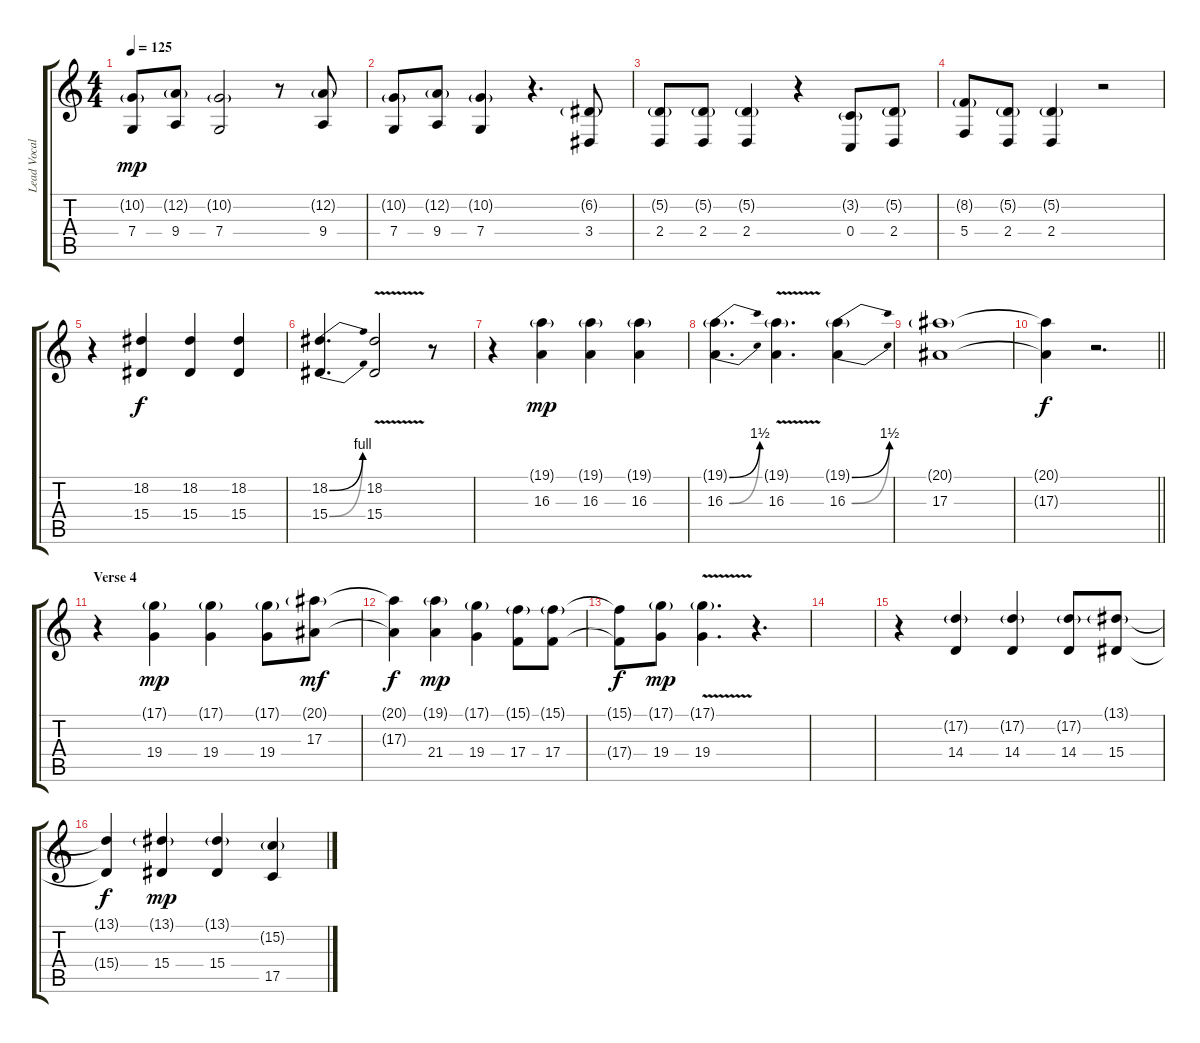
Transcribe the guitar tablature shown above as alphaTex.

\track ("Lead Vocals" "Lead Vocal") {instrument lead2sawtooth}
\staff {score tabs}
\tuning (D4 A3 F3 C3 G2 D2) {hide}
\ts (4 4)
\tempo 125
\clef g2
\ks c
(10.2{g} 7.4).8{dy mp} (12.2{g} 9.4).8 (10.2{g} 7.4).2 r.8 (12.2{g} 9.4).8 |
(10.2{g} 7.4).8 (12.2{g} 9.4).8 (10.2{g} 7.4).4 r.4{d} (6.2{g} 3.4).8 |
(5.2{g} 2.4).8 (5.2{g} 2.4).8 (5.2{g} 2.4).4 r.4 (3.2{g} 0.4).8 (5.2{g} 2.4).8 |
(8.2{g} 5.4).8 (5.2{g} 2.4).8 (5.2{g} 2.4).4 r.2 |
r.4 (18.2 15.4).4{dy f} (18.2 15.4).4 (18.2 15.4).4 |
(18.2{be (bend 0 0 60 4)} 15.4{be (bend 0 0 60 4)}).4{d} (18.2 15.4{v}).2 r.8 |
r.4 (19.1{g} 16.3).4{dy mp} (19.1{g} 16.3).4 (19.1{g} 16.3).4 |
(19.1{be (bend 0 0 60 6) g} 16.3{be (bend 0 0 60 6)}).4{d} (19.1{g} 16.3{v}).4{d} (19.1{be (bend 0 0 60 6) g} 16.3{be (bend 0 0 60 6)}).4 |
(20.1{g} 17.3).1 |
\barLineRight lightlight
(20.1{t} 17.3{t}).4{dy f} r.2{d} |
\section ("" "Verse 4")
r.4 (17.1{g} 19.4).4{dy mp} (17.1{g} 19.4).4 (17.1{g} 19.4).8 (20.1{g} 17.3).8{dy mf} |
(20.1{t} 17.3{t}).4{dy f} (19.1{g} 21.4).4{dy mp} (17.1{g} 19.4).4 (15.1{g} 17.4).8 (15.1{g} 17.4).8 |
(15.1{t} 17.4{t}).8{dy f} (17.1{g} 19.4).8{dy mp} (17.1{v g} 19.4{v}).4{d} r.4{d} |
|
r.4 (17.2{g} 14.4).4 (17.2{g} 14.4).4 (17.2{g} 14.4).8 (13.1{g} 15.4).8 |
(13.1{t} 15.4{t}).4{dy f} (13.1{g} 15.4).4{dy mp} (13.1{g} 15.4).4 (15.2{g} 17.5).4
